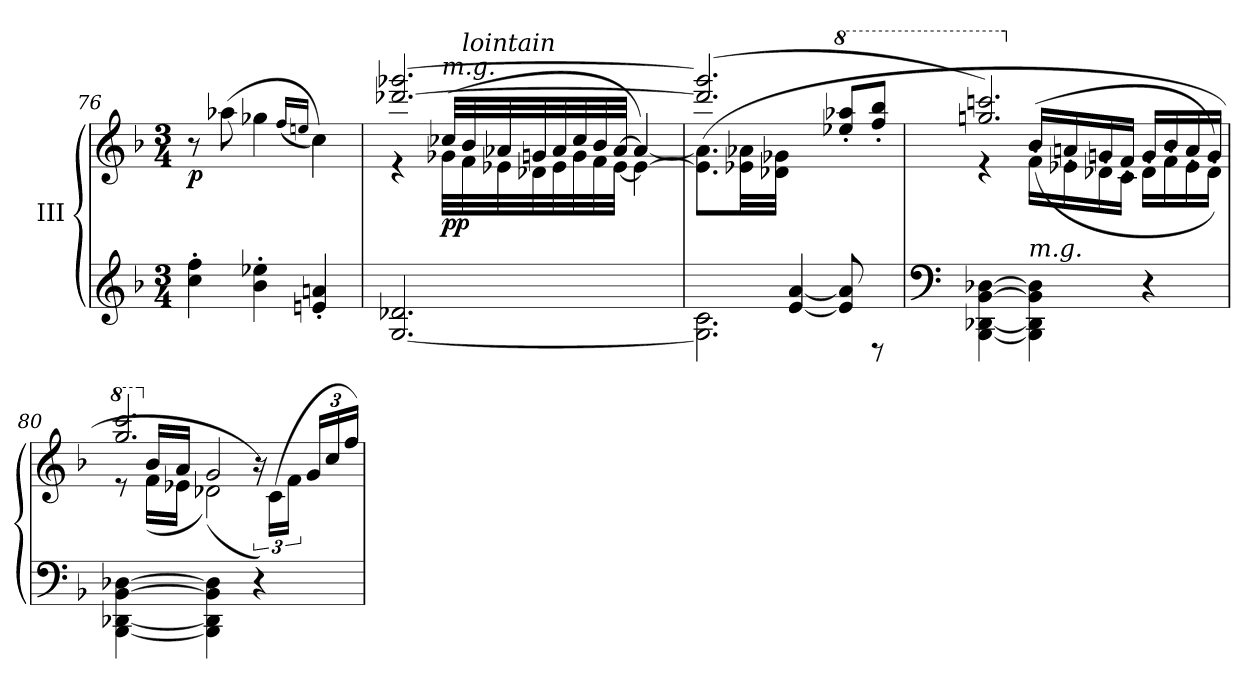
**kern	**kern	**dynam
*part1	*part1	*part1
*staff2	*staff1	*staff1/2
*I"III	*	*
*clefG2	*clefG2	*
*k[b-]	*k[b-]	*
*M3/4	*M3/4	*
=76	=76	=76
!	!	!LO:DY:b
4cc\' 4ff\'	8r	p
.	(>8aa-X\	.
4b-\' 4ee-X\'	4gg-X\	.
.	(<16qff/LL	.
.	16qeen/JJ	.
4en/' 4an/'	4cc\))	.
!!LO:LB:g=z
=77	=77	=77
*	*^	*
*	*	*^	*
[2.G/<< 2.d-X/<<	[2.ddd-X/ [2.ggg-X/	4r	4ryy	.
!	!	!LO:TX:i:t=m.g.	!	!
!	!	!	!	!LO:DY:b
.	.	(<32g-X<\LLL	32cc-X/LLL	pp
!	!	!LO:TX:i:t=lointain	!	!
.	.	32f<\	32b-/	.
.	.	32e-X<\	32a-X/	.
.	.	32d-X\	32gn/	.
.	.	32e-\	32a-/	.
.	.	32g<\	32cc-/	.
.	.	32f<\	32b-/	.
.	.	[32e-\JJJ	[32a-/JJJ	.
.	.	4a-/_	4e-\_)	.
*	*	*v	*v	*
=78	=78	=78	=78
*^	*	*	*
2.G\]<< 2.c\<<	4ryy	(>2.ddd-/] 2.ggg-/]	(<8.e-\] 8.a-\]L	.
.	.	.	32e-X\<< 32a-X\<<LL	.
.	.	.	32d-X\>> 32g-X\>>JJJ	.
.	[4e/ [4a/)	.	4ryy	.
*	*	*8va	*	*
.	8e/] 8a/]	.	8eee-X/' 8aaa-X/'L	.
.	8r	.	8fff/' 8bbb-/'J	.
*v	*v	*	*	*
*	*v	*v	*
=79	=79	=79
*clefF4	*	*
*^	*^	*
*	*	*	*^	*
!	!	!	!	!	!LO:DY:b
!	!	!	!	!	!LO:DY:n=1:b
*v	*v	*	*	*	*
[4BBB-\ [4DD-X\ [4BB-\ [4D-X\	2.gggn/ 2.ccccn/)	4r	4ryy	other-dynamics p
*	*X8va	*	*	*
!LO:TX:i:t=m.g.	!	!	!	!
4BBB-\] 4DD-\] 4BB-\] 4D-\]	.	(<16b-/LL	(<16f<'\LL	.
.	.	16an'/	16e-X'\	.
.	.	16gn'/	16d-X'\	.
.	.	16f'/JJ	16c'\JJ	.
4r	.	16g'/LL	16d-'\LL	.
.	.	16b-'/	16f'\	.
.	.	16a'/	16e-'\	.
.	.	16g'/JJ)	16d-'\JJ)	.
*	*v	*v	*v	*
=80	=80	=80
*	*8va	*
*	*^	*
*	*	*^	*
*	*	*	*^	*
[4BBB-\ [4DD-X\ [4BB-\ [4D-X\	2.ggg/ 2.cccc/	8r	8ryy	2ryy	.
*	*X8va	*	*	*	*
.	.	(<16f<\LL	16b-/LL	.	.
.	.	16e-X\JJ	16a/JJ	.	.
4BBB-\] 4DD-\] 4BB-\] 4D-\]	.	(<2d-X<\)	(<2g/	.	.
4r	.	.	.	24r))	.
.	.	.	.	(<24c<\LL	.
.	.	.	.	24f\JJ	.
!	!	!	!	!	!LO:DY:a
!	!	!	!	!	!LO:DY:n=1:a
.	.	.	.	24g/LL	pp other-dynamics
.	.	.	.	24cc/	.
.	.	.	.	24ff/JJ)	.
*	*v	*v	*v	*v	*
=	=	=
*-	*-	*-
